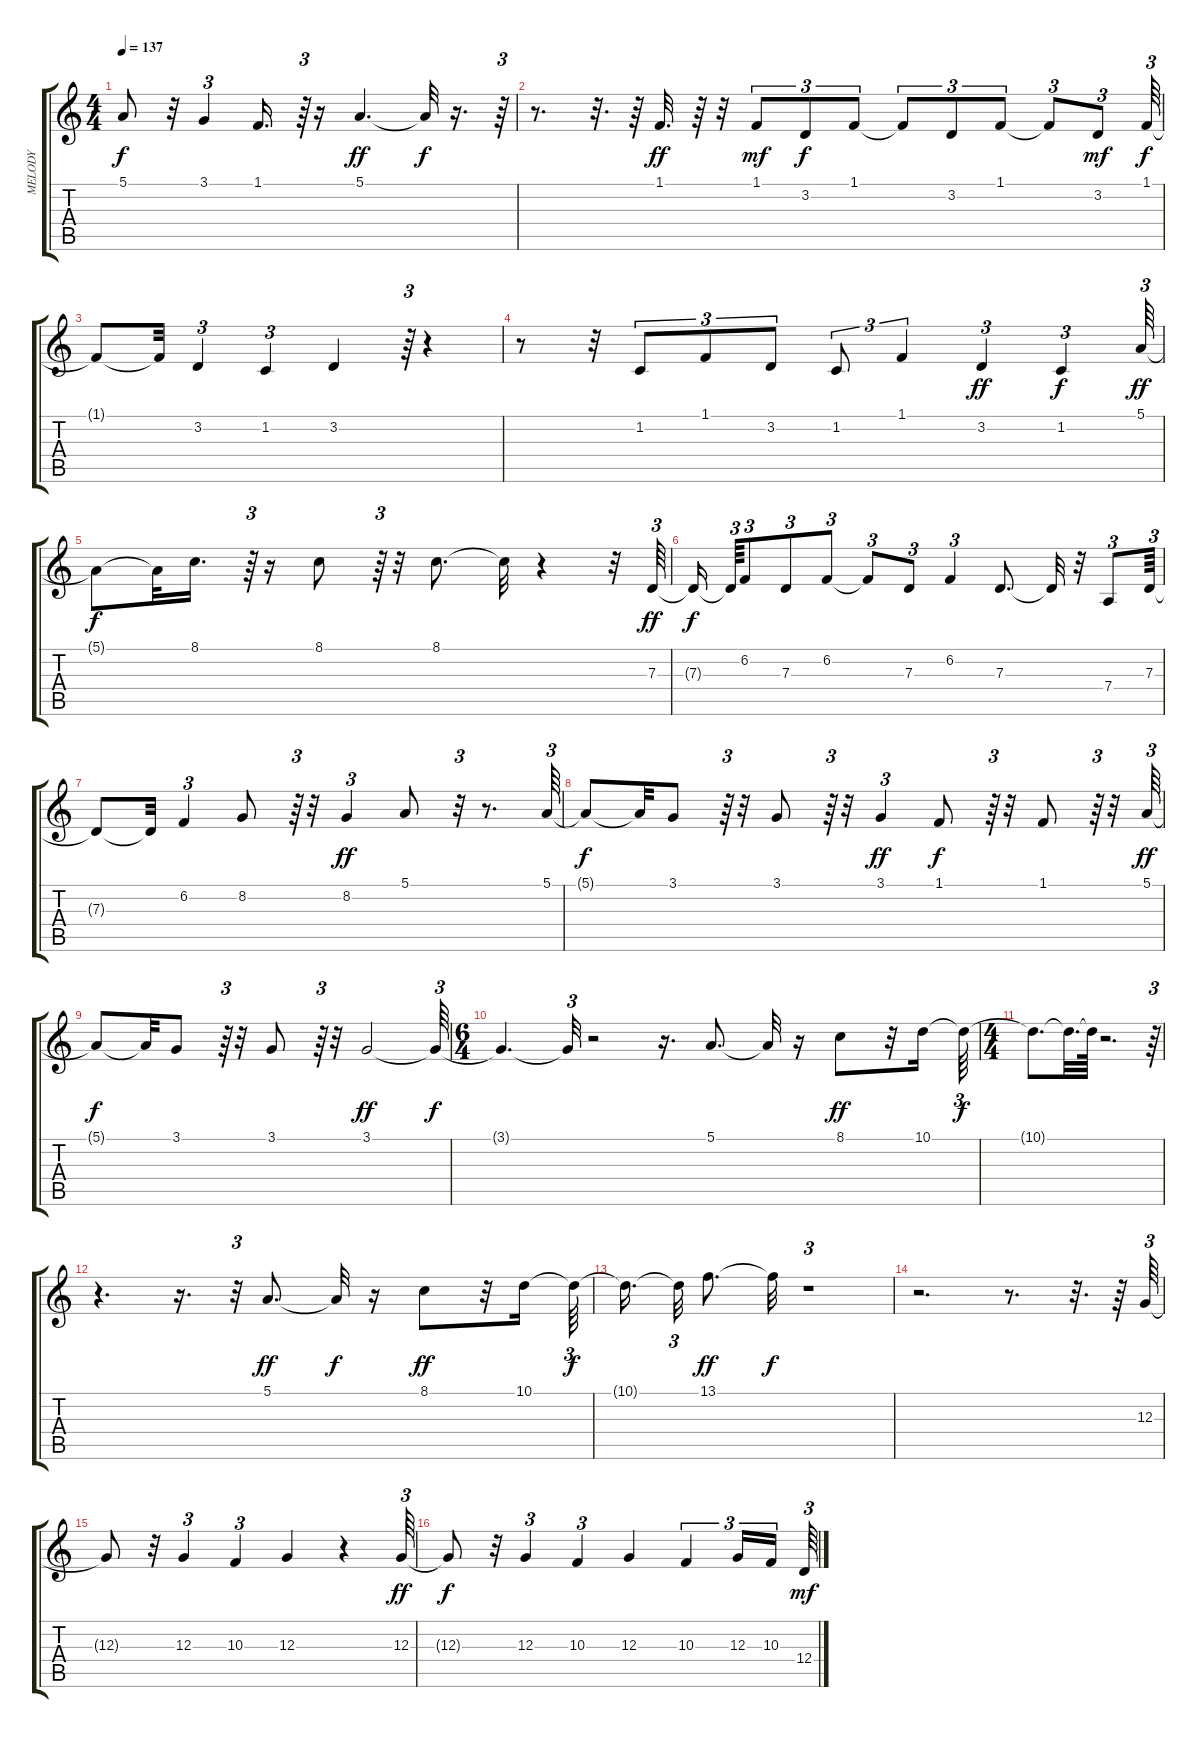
\track ("MELODY" "MELODY") {instrument harmonica}
\staff {score tabs}
\tuning (E4 B3 G3 D3 A2 E2) {hide}
\ts (4 4)
\tempo 137
\clef g2
\ks c
5.1{t}.8{dy f} r.32 3.1.4{tu (3 2)} 1.1.16{d} r.64{tu (3 2)} r.16 5.1.4{d dy ff} 5.1{t}.32{dy f} r.16{d} r.64{tu (3 2)} |
r.8{d} r.32{d} r.64 1.1.32{d dy ff} r.64 r.32 1.1.8{tu (3 2) dy mf} 3.2.8{tu (3 2) dy f} 1.1.8{tu (3 2)} 1.1{t}.8{tu (3 2)} 3.2.8{tu (3 2)} 1.1.8{tu (3 2)} 1.1{t}.8{tu (3 2)} 3.2.8{tu (3 2) dy mf} 1.1.64{tu (3 2) dy f} |
1.1{t}.8 1.1{t}.32 3.2.4{tu (3 2)} 1.2.4{tu (3 2)} 3.2.4 r.64{tu (3 2)} r.4 |
r.8 r.32 1.2.8{tu (3 2)} 1.1.8{tu (3 2)} 3.2.8{tu (3 2)} 1.2.8{tu (3 2)} 1.1.4{tu (3 2)} 3.2.4{tu (3 2) dy ff} 1.2.4{tu (3 2) dy f} 5.1.64{tu (3 2) dy ff} |
5.1{t}.8{dy f} 5.1{t}.32 8.1.16{d} r.64{tu (3 2)} r.16 8.1.8 r.64{tu (3 2)} r.32 8.1.8{d} 8.1{t}.32 r.4 r.32 7.3.64{tu (3 2) dy ff} |
7.3{t}.16{dy f beam splitsecondary} 7.3{t}.64{tu (3 2)} 6.2.8{tu (3 2)} 7.3.8{tu (3 2)} 6.2.8{tu (3 2)} 6.2{t}.8{tu (3 2)} 7.3.8{tu (3 2)} 6.2.4{tu (3 2)} 7.3.8{d} 7.3{t}.32 r.32 7.4.8{tu (3 2)} 7.3.64{tu (3 2)} |
7.3{t}.8 7.3{t}.32 6.2.4{tu (3 2)} 8.2.8 r.64{tu (3 2)} r.32 8.2.4{tu (3 2) dy ff} 5.1.8 r.32{tu (3 2)} r.8{d} 5.1.64{tu (3 2)} |
5.1{t}.8{dy f} 5.1{t}.32 3.1.8 r.64{tu (3 2)} r.32 3.1.8 r.64{tu (3 2)} r.32 3.1.4{tu (3 2) dy ff} 1.1.8{dy f} r.64{tu (3 2)} r.32 1.1.8 r.64{tu (3 2)} r.32 5.1.64{tu (3 2) dy ff} |
5.1{t}.8{dy f} 5.1{t}.32 3.1.8 r.64{tu (3 2)} r.32 3.1.8 r.64{tu (3 2)} r.32 3.1.2{dy ff} 3.1{t}.64{tu (3 2) dy f} |
\ts (6 4)
3.1{t}.4{d} 3.1{t}.32{tu (3 2)} r.2 r.16{d} 5.1.8{d} 5.1{t}.32 r.16 8.1.8{dy ff} r.32 10.1.16 10.1{t}.64{tu (3 2) dy f} |
\ts (4 4)
10.1{t}.8{d} 10.1{t}.32{d} 10.1{t}.64 r.2{d} r.64{tu (3 2)} |
r.4{d} r.16{d} r.32{tu (3 2)} 5.1.8{d dy ff} 5.1{t}.32{dy f} r.16 8.1.8{dy ff} r.32 10.1.16 10.1{t}.64{tu (3 2) dy f} |
10.1{t}.16{d beam splitsecondary} 10.1{t}.32{tu (3 2)} 13.1.8{d dy ff} 13.1{t}.32{dy f} r.1{tu (3 2)} |
r.2{d} r.8{d} r.32{d} r.64 12.3.64{tu (3 2)} |
12.3{t}.8 r.32 12.3.4{tu (3 2)} 10.3.4{tu (3 2)} 12.3.4 r.4 12.3.64{tu (3 2) dy ff} |
12.3{t}.8{dy f} r.32 12.3.4{tu (3 2)} 10.3.4{tu (3 2)} 12.3.4 10.3.4{tu (3 2)} 12.3.16{tu (3 2)} 10.3.16{tu (3 2) beam splitsecondary} 12.4.64{tu (3 2) dy mf}
